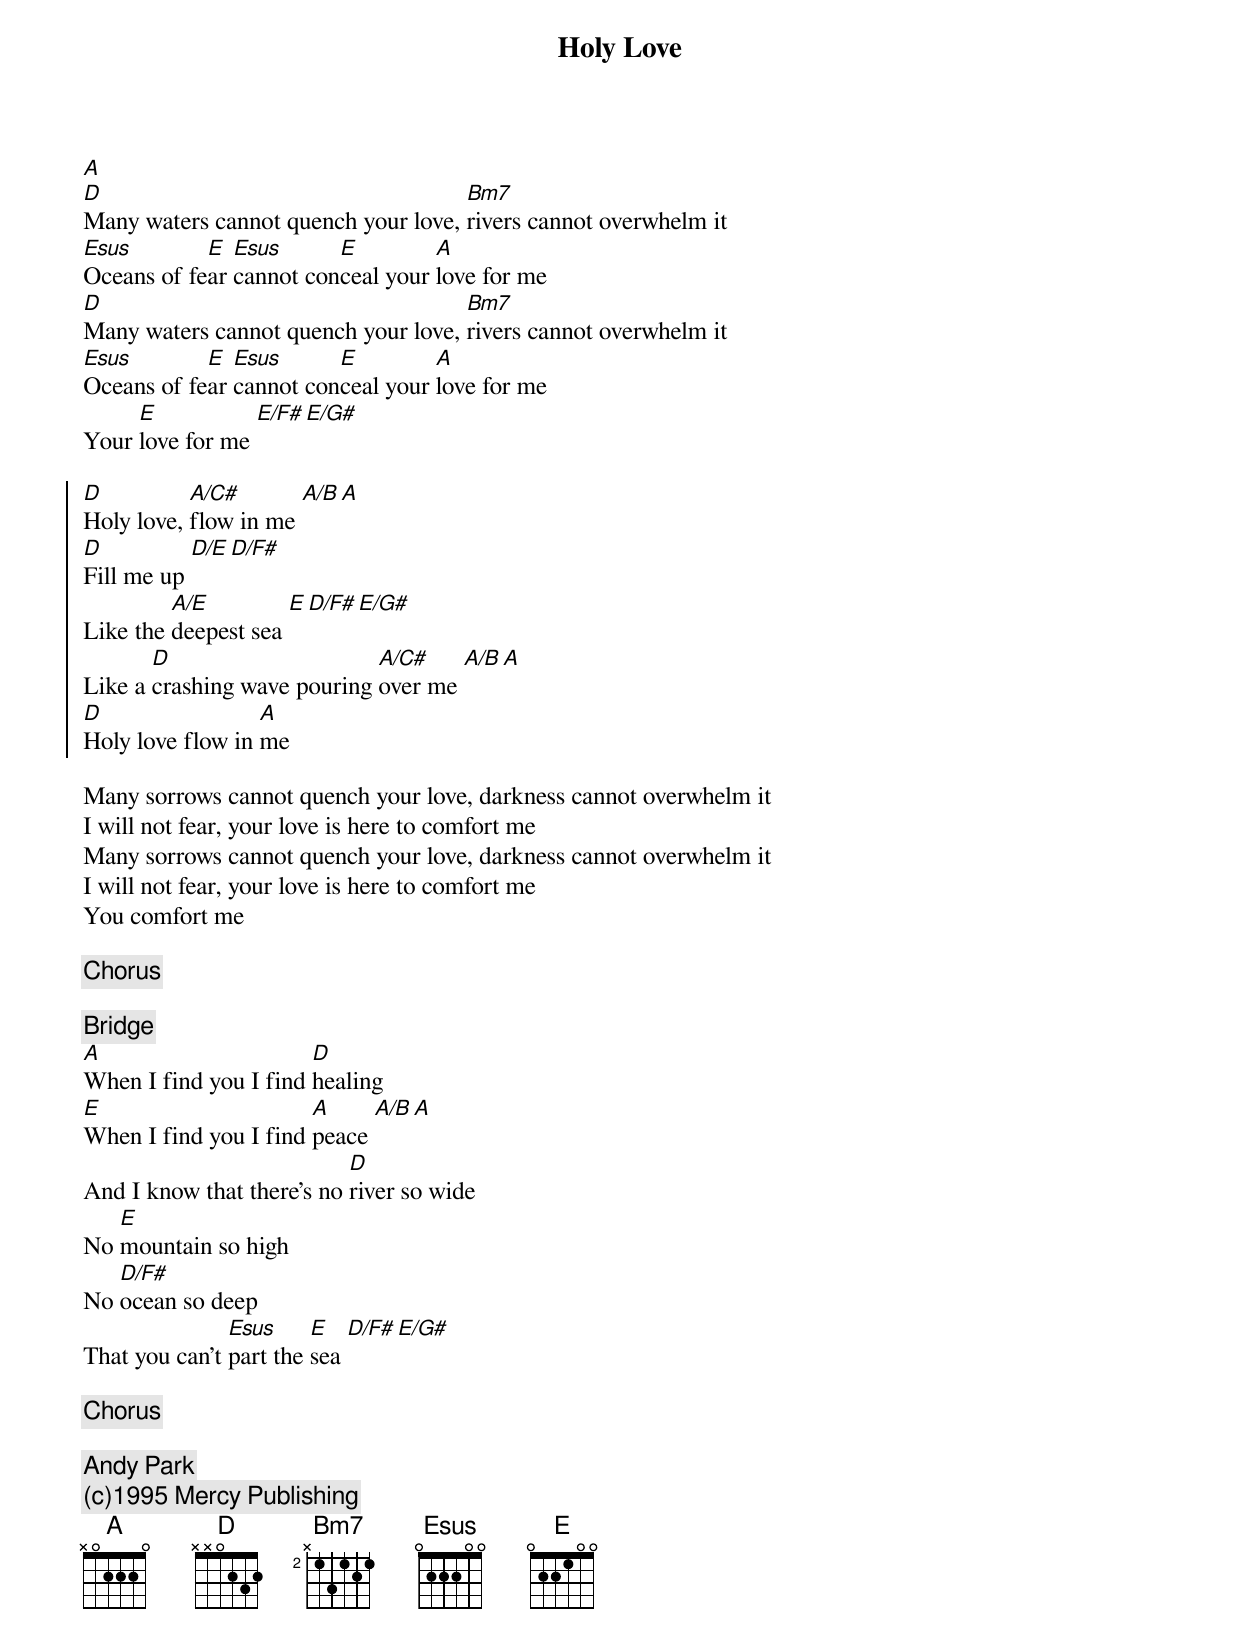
{t:Holy Love}
[A]
[D]Many waters cannot quench your love, [Bm7]rivers cannot overwhelm it
[Esus]Oceans of fe[E]ar [Esus]cannot con[E]ceal your [A]love for me
[D]Many waters cannot quench your love, [Bm7]rivers cannot overwhelm it
[Esus]Oceans of fe[E]ar [Esus]cannot con[E]ceal your [A]love for me
Your [E]love for me [E/F#][E/G#]

{soc}
[D]Holy love, [A/C#]flow in me [A/B][A]
[D]Fill me up [D/E][D/F#]
Like the [A/E]deepest sea [E][D/F#][E/G#]
Like a [D]crashing wave pouring [A/C#]over me [A/B][A]
[D]Holy love flow in [A]me
{eoc}

Many sorrows cannot quench your love, darkness cannot overwhelm it
I will not fear, your love is here to comfort me
Many sorrows cannot quench your love, darkness cannot overwhelm it
I will not fear, your love is here to comfort me
You comfort me

{c:Chorus}

{c:Bridge}
[A]When I find you I find [D]healing
[E]When I find you I find [A]peace [A/B][A]
And I know that there's no [D]river so wide
No [E]mountain so high
No [D/F#]ocean so deep
That you can't [Esus]part the [E]sea [D/F#][E/G#]

{c:Chorus}

{c:Andy Park}
{c:(c)1995 Mercy Publishing}
